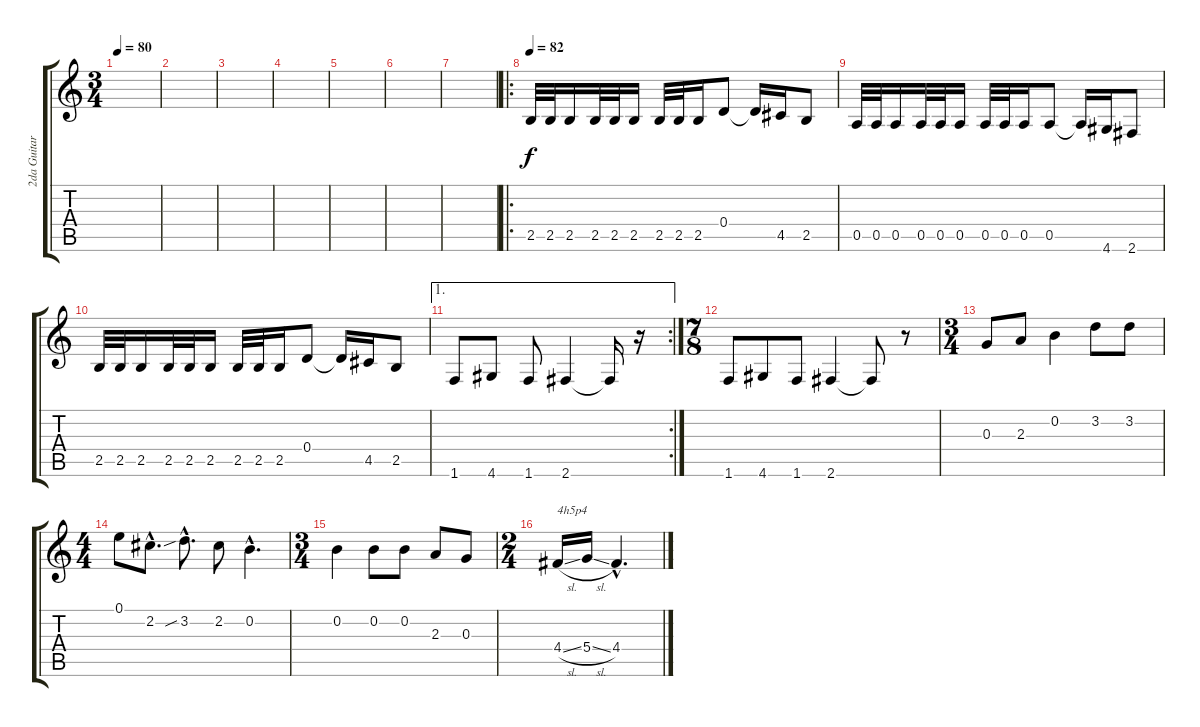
\track ("2da Guitarra" "2da Guitar") {instrument distortionguitar}
\staff {score tabs}
\tuning (E4 B3 G3 D3 A2 E2) {hide}
\ts (3 4)
\tempo 80
\clef g2
\ks c
|
|
|
|
|
|
|
\ro
\tempo 82
2.5.32{instrument distortionguitar} 2.5.32 2.5.16 2.5.32 2.5.32 2.5.16 2.5.32 2.5.32 2.5.16 0.4.8 0.4{t}.16 4.5.16 2.5.8 |
0.5.32 0.5.32 0.5.16 0.5.32 0.5.32 0.5.16 0.5.32 0.5.32 0.5.16 0.5.8 0.5{t}.16 4.6.16 2.6.8 |
2.5.32 2.5.32 2.5.16 2.5.32 2.5.32 2.5.16 2.5.32 2.5.32 2.5.16 0.4.8 0.4{t}.16 4.5.16 2.5.8 |
\ae 1
\rc 2
1.6.8 4.6.8 1.6.8 2.6.4 2.6{t}.16 r.16 |
\ts (7 8)
1.6.8 4.6.8 1.6.8 2.6.4 2.6{t}.8 r.8 |
\ts (3 4)
0.3.8 2.3.8 0.2.4 3.2.8 3.2.8 |
\ts (4 4)
0.1.8 2.2{hac}.8{d} 3.2{sib hac}.8{d} 2.2.8 0.2{hac}.4{d} |
\ts (3 4)
0.2.4 0.2.8 0.2.8 2.3.8 0.3.8 |
\ts (2 4)
4.4{sl}.16{txt "4h5p4"} 5.4{sl}.16 4.4{hac}.4{d}
